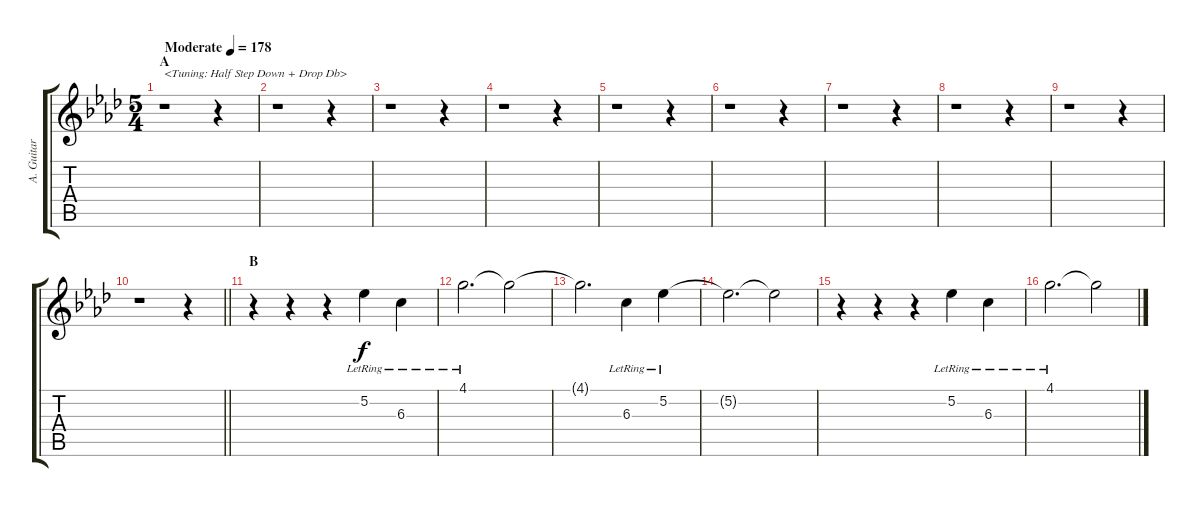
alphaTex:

\track ("A. Guitar I" "A. Guitar ") {instrument acousticguitarsteel}
\staff {score tabs}
\tuning (Eb4 Bb3 Gb3 Db3 Ab2 Db2) {hide}
\ts (5 4)
\section ("" "A")
\tempo (178 "Moderate")
\clef g2
\ks ab
r.1{txt "<Tuning: Half Step Down + Drop Db>" dy f instrument acousticguitarsteel} r.4 |
r.1 r.4 |
r.1 r.4 |
r.1 r.4 |
r.1 r.4 |
r.1 r.4 |
r.1 r.4 |
r.1 r.4 |
r.1 r.4 |
\barLineRight lightlight
r.1 r.4 |
\section ("" "B")
r.4 r.4 r.4 5.2{lr}.4 6.3{lr}.4 |
4.1{lr}.2{d} 4.1{t}.2 |
4.1{t}.2{d} 6.3{lr}.4 5.2{lr}.4 |
5.2{t}.2{d} 5.2{t}.2 |
r.4 r.4 r.4 5.2{lr}.4 6.3{lr}.4 |
4.1{lr}.2{d} 4.1{t}.2
